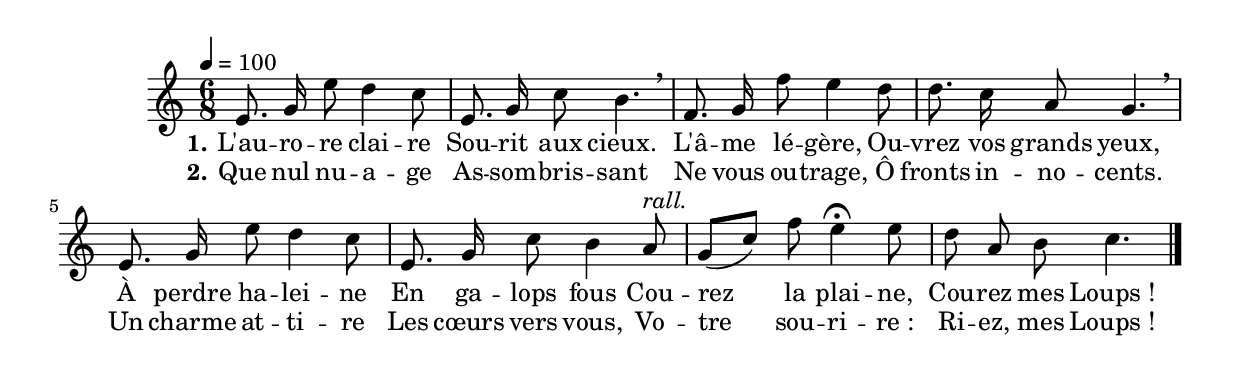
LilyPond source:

\version "2.16"
\include "italiano.ly"

\header {
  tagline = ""
  composer = ""
}                                        

MetriqueArmure = {
  \tempo 4=100
  \time 6/8
  \key do \major
}

italique = { \override Score . LyricText #'font-shape = #'italic }

roman = { \override Score . LyricText #'font-shape = #'roman }

MusiqueTheme = \relative do' {
  mi8. sol16 mi'8 re4 do8
  mi,8. sol16 do8 si4. \breathe
  fa8. sol16 fa'8 mi4 re8
  re8. do16 la8 sol4. \breathe
  mi8. sol16 mi'8 re4 do8
  mi,8. sol16 do8 si4 la8^\markup {\italic rall.}
  sol8[( do]) fa mi4\fermata mi8
  re8 la si do4. \bar "|."
}

ParolesI = \lyricmode {
  \set stanza = "1."
  L'au -- ro -- re clai -- re
  Sou -- rit aux cieux.
  L'â -- me lé -- gère,
  Ou -- vrez vos grands yeux,
  À perdre ha -- lei -- ne
  En ga -- lops fous
  Cou -- rez la plai -- ne,
  Cou -- rez mes Loups_!
}

ParolesII = \lyricmode {
  \set stanza = "2."
  Que nul nu -- a -- ge
  As -- som -- bris -- sant
  Ne vous ou -- trage,
  Ô fronts in -- no -- cents.
  Un charme at -- ti -- re
  Les cœurs vers vous,
  Vo -- tre sou -- ri -- re_:
  Ri -- ez, mes Loups_!
}

\score{
    \new Staff <<
      \set Staff.midiInstrument = "flute"
      \new Voice = "theme" {
	\override Score.PaperColumn #'keep-inside-line = ##t
	\autoBeamOff
	\MetriqueArmure
	\MusiqueTheme
      }
      \new Lyrics \lyricsto theme {
	\ParolesI
      }
      \new Lyrics \lyricsto theme {
	\ParolesII
      }
    >>
\layout{}
\midi{}
}
